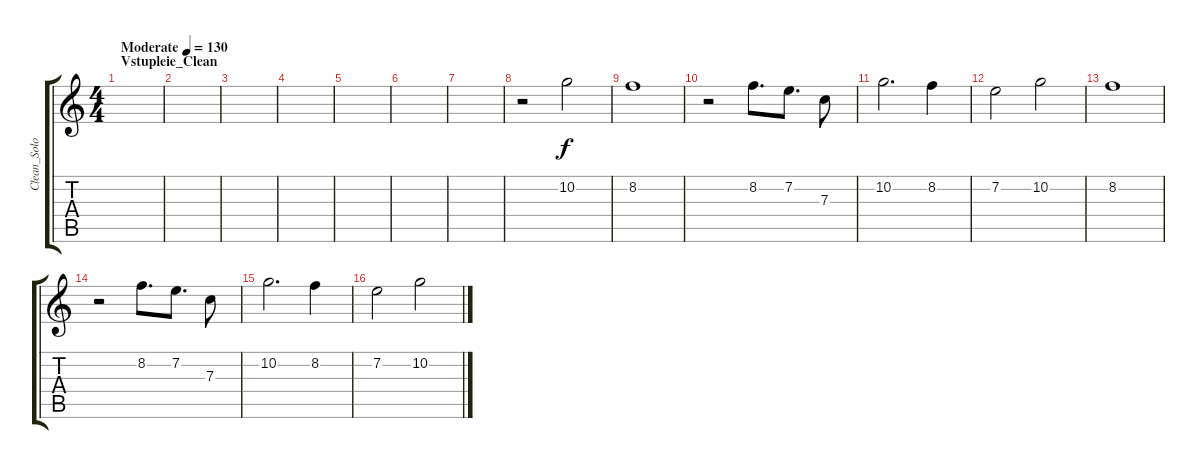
\track ("Clean_Solo" "Clean_Solo") {instrument electricguitarclean}
\staff {score tabs}
\tuning (D4 A3 F3 C3 G2 C2) {hide}
\ts (4 4)
\section ("" "Vstupleie_Clean")
\tempo (130 "Moderate")
\clef g2
\ks c
|
|
|
|
|
|
|
r.2 10.2.2 |
8.2.1 |
r.2 8.2.8{d} 7.2.8{d} 7.3.8 |
10.2.2{d} 8.2.4 |
7.2.2 10.2.2 |
8.2.1 |
r.2 8.2.8{d} 7.2.8{d} 7.3.8 |
10.2.2{d} 8.2.4 |
7.2.2 10.2.2
